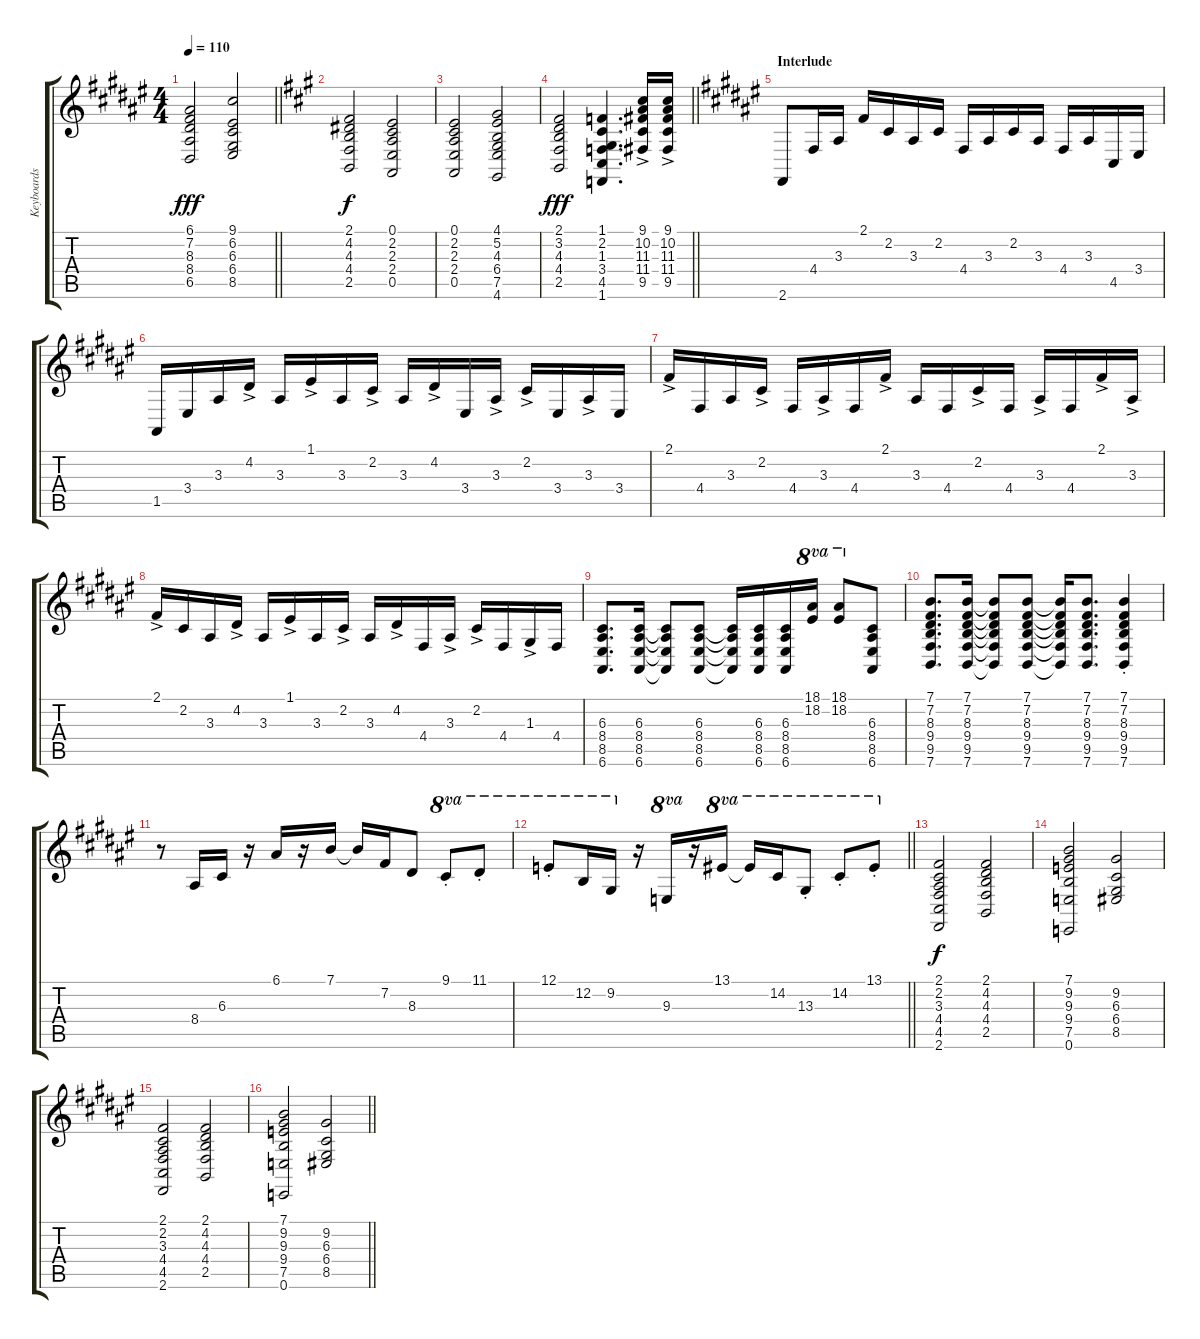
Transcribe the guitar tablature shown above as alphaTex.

\track ("Keyboards" "Keyboards") {instrument stringensemble1}
\staff {score tabs}
\tuning (E4 B3 G3 D3 A2 E2) {hide}
\ts (4 4)
\tempo 110
\clef g2
\barLineRight lightlight
\ks d#minor
(6.1 7.2 8.3 8.4 6.5).2{dy fff} (9.1 6.2 6.3 6.4 8.5).2 |
\ks a
(2.1 4.2 4.3 4.4 2.5).2{dy f} (0.1 2.2 2.3 2.4 0.5).2 |
(0.1 2.2 2.3 2.4 0.5).2 (4.1 5.2 4.3 6.4 7.5 4.6).2 |
\barLineRight lightlight
(2.1 3.2 4.3 4.4 2.5).2{dy fff} (1.1 2.2 1.3 3.4 4.5 1.6).4{d} (9.1{ac} 10.2{ac} 11.3{ac} 11.4{ac} 9.5{ac}).16 (9.1{ac} 10.2{ac} 11.3{ac} 11.4{ac} 9.5{ac}).16 |
\section ("" "Interlude")
\ks f#
2.6.8 4.4.16 3.3.16 2.1.16 2.2.16 3.3.16 2.2.16 4.4.16 3.3.16 2.2.16 3.3.16 4.4.16 3.3.16 4.5.16 3.4.16 |
1.5.16 3.4.16 3.3.16 4.2{ac}.16 3.3.16 1.1{ac}.16 3.3.16 2.2{ac}.16 3.3.16 4.2{ac}.16 3.4.16 3.3{ac}.16 2.2{ac}.16 3.4.16 3.3{ac}.16 3.4.16 |
\ks d#minor
2.1{ac}.16 4.4.16 3.3.16 2.2{ac}.16 4.4.16 3.3{ac}.16 4.4.16 2.1{ac}.16 3.3.16 4.4.16 2.2{ac}.16 4.4.16 3.3{ac}.16 4.4.16 2.1{ac}.16 3.3{ac}.16 |
\ks f#
2.1{ac}.16 2.2.16 3.3.16 4.2{ac}.16 3.3.16 1.1{ac}.16 3.3.16 2.2{ac}.16 3.3.16 4.2{ac}.16 4.4.16 3.3{ac}.16 2.2{ac}.16 4.4.16 1.3{ac}.16 4.4.16 |
\ks d#minor
(6.3 8.4 8.5 6.6).8{d} (6.3 8.4 8.5 6.6).16 (6.3{t} 8.4{t} 8.5{t} 6.6{t}).8 (6.3 8.4 8.5 6.6).8 (6.3{t} 8.4{t} 8.5{t} 6.6{t}).16 (6.3 8.4 8.5 6.6).16 (6.3 8.4 8.5 6.6).16 (18.1 18.2).16{ot 8va} (18.1 18.2).8{ot 8va} (6.3 8.4 8.5 6.6).8 |
\ks f#
(7.1 7.2 8.3 9.4 9.5 7.6).8{d} (7.1 7.2 8.3 9.4 9.5 7.6).16 (7.1{t} 7.2{t} 8.3{t} 9.4{t} 9.5{t} 7.6{t}).8 (7.1 7.2 8.3 9.4 9.5 7.6).8 (7.1{t} 7.2{t} 8.3{t} 9.4{t} 9.5{t} 7.6{t}).16 (7.1 7.2 8.3 9.4 9.5 7.6).8{d} (7.1{st} 7.2{st} 8.3{st} 9.4{st} 9.5{st} 7.6{st}).4 |
\ks d#minor
r.8 8.4.16 6.3.16 r.16 6.1.16 r.16 7.1.16 7.1{t}.16 7.2.16 8.3.8 9.1{st}.8{ot 8va} 11.1{st}.8{ot 8va} |
\barLineRight lightlight
12.1{st}.8{ot 8va} 12.2.16{ot 8va} 9.2.16{ot 8va} r.16 9.3.16{ot 8va} r.16 13.1.16{ot 8va} 13.1{t}.16{ot 8va} 14.2.16{ot 8va} 13.3{st}.8{ot 8va} 14.2{st}.8{ot 8va} 13.1{st}.8{ot 8va} |
\ks f#
(2.1 2.2 3.3 4.4 4.5 2.6).2{dy f} (2.1 4.2 4.3 4.4 2.5).2 |
\ks d#minor
(7.1 9.2 9.3 9.4 7.5 0.6).2 (9.2 6.3 6.4 8.5).2 |
\ks f#
(2.1 2.2 3.3 4.4 4.5 2.6).2 (2.1 4.2 4.3 4.4 2.5).2 |
\barLineRight lightlight
\ks d#minor
(7.1 9.2 9.3 9.4 7.5 0.6).2 (9.2 6.3 6.4 8.5).2
